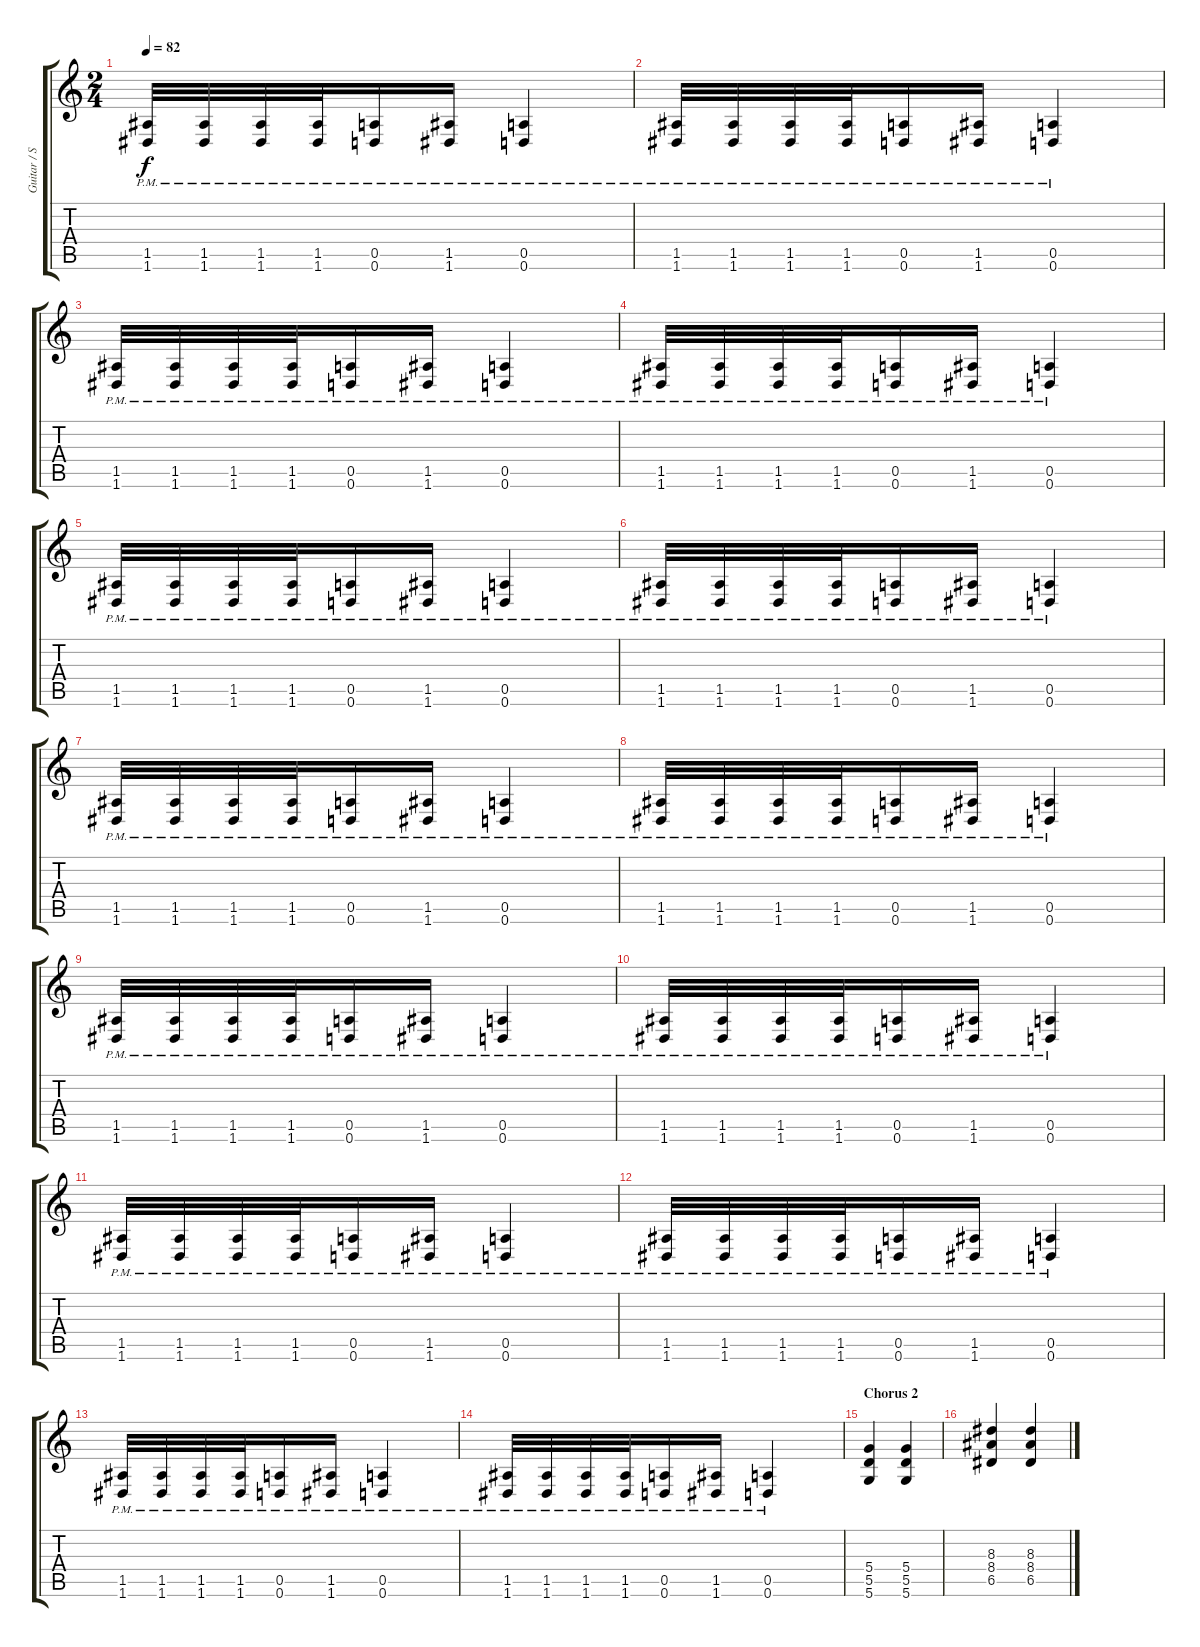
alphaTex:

\track ("Guitar / Steph Carpenter" "Guitar / S") {instrument distortionguitar}
\staff {score tabs}
\tuning (E4 B3 G3 D3 A2 D2) {hide}
\ts (2 4)
\tempo 82
\clef g2
\ks c
(1.5{pm} 1.6{pm}).32{dy f} (1.5{pm} 1.6{pm}).32 (1.5{pm} 1.6{pm}).32 (1.5{pm} 1.6{pm}).32 (0.5{pm} 0.6{pm}).16 (1.5{pm} 1.6{pm}).16 (0.5{pm} 0.6{pm}).4 |
(1.5{pm} 1.6{pm}).32 (1.5{pm} 1.6{pm}).32 (1.5{pm} 1.6{pm}).32 (1.5{pm} 1.6{pm}).32 (0.5{pm} 0.6{pm}).16 (1.5{pm} 1.6{pm}).16 (0.5{pm} 0.6{pm}).4 |
(1.5{pm} 1.6{pm}).32 (1.5{pm} 1.6{pm}).32 (1.5{pm} 1.6{pm}).32 (1.5{pm} 1.6{pm}).32 (0.5{pm} 0.6{pm}).16 (1.5{pm} 1.6{pm}).16 (0.5{pm} 0.6{pm}).4 |
(1.5{pm} 1.6{pm}).32 (1.5{pm} 1.6{pm}).32 (1.5{pm} 1.6{pm}).32 (1.5{pm} 1.6{pm}).32 (0.5{pm} 0.6{pm}).16 (1.5{pm} 1.6{pm}).16 (0.5{pm} 0.6{pm}).4 |
(1.5{pm} 1.6{pm}).32 (1.5{pm} 1.6{pm}).32 (1.5{pm} 1.6{pm}).32 (1.5{pm} 1.6{pm}).32 (0.5{pm} 0.6{pm}).16 (1.5{pm} 1.6{pm}).16 (0.5{pm} 0.6{pm}).4 |
(1.5{pm} 1.6{pm}).32 (1.5{pm} 1.6{pm}).32 (1.5{pm} 1.6{pm}).32 (1.5{pm} 1.6{pm}).32 (0.5{pm} 0.6{pm}).16 (1.5{pm} 1.6{pm}).16 (0.5{pm} 0.6{pm}).4 |
(1.5{pm} 1.6{pm}).32 (1.5{pm} 1.6{pm}).32 (1.5{pm} 1.6{pm}).32 (1.5{pm} 1.6{pm}).32 (0.5{pm} 0.6{pm}).16 (1.5{pm} 1.6{pm}).16 (0.5{pm} 0.6{pm}).4 |
(1.5{pm} 1.6{pm}).32 (1.5{pm} 1.6{pm}).32 (1.5{pm} 1.6{pm}).32 (1.5{pm} 1.6{pm}).32 (0.5{pm} 0.6{pm}).16 (1.5{pm} 1.6{pm}).16 (0.5{pm} 0.6{pm}).4 |
(1.5{pm} 1.6{pm}).32 (1.5{pm} 1.6{pm}).32 (1.5{pm} 1.6{pm}).32 (1.5{pm} 1.6{pm}).32 (0.5{pm} 0.6{pm}).16 (1.5{pm} 1.6{pm}).16 (0.5{pm} 0.6{pm}).4 |
(1.5{pm} 1.6{pm}).32 (1.5{pm} 1.6{pm}).32 (1.5{pm} 1.6{pm}).32 (1.5{pm} 1.6{pm}).32 (0.5{pm} 0.6{pm}).16 (1.5{pm} 1.6{pm}).16 (0.5{pm} 0.6{pm}).4 |
(1.5{pm} 1.6{pm}).32 (1.5{pm} 1.6{pm}).32 (1.5{pm} 1.6{pm}).32 (1.5{pm} 1.6{pm}).32 (0.5{pm} 0.6{pm}).16 (1.5{pm} 1.6{pm}).16 (0.5{pm} 0.6{pm}).4 |
(1.5{pm} 1.6{pm}).32 (1.5{pm} 1.6{pm}).32 (1.5{pm} 1.6{pm}).32 (1.5{pm} 1.6{pm}).32 (0.5{pm} 0.6{pm}).16 (1.5{pm} 1.6{pm}).16 (0.5{pm} 0.6{pm}).4 |
(1.5{pm} 1.6{pm}).32 (1.5{pm} 1.6{pm}).32 (1.5{pm} 1.6{pm}).32 (1.5{pm} 1.6{pm}).32 (0.5{pm} 0.6{pm}).16 (1.5{pm} 1.6{pm}).16 (0.5{pm} 0.6{pm}).4 |
(1.5{pm} 1.6{pm}).32 (1.5{pm} 1.6{pm}).32 (1.5{pm} 1.6{pm}).32 (1.5{pm} 1.6{pm}).32 (0.5{pm} 0.6{pm}).16 (1.5{pm} 1.6{pm}).16 (0.5{pm} 0.6{pm}).4 |
\section ("" "Chorus 2")
(5.4 5.5 5.6).4{volume 13 instrument distortionguitar} (5.4 5.5 5.6).4 |
(8.3 8.4 6.5).4 (8.3 8.4 6.5).4
